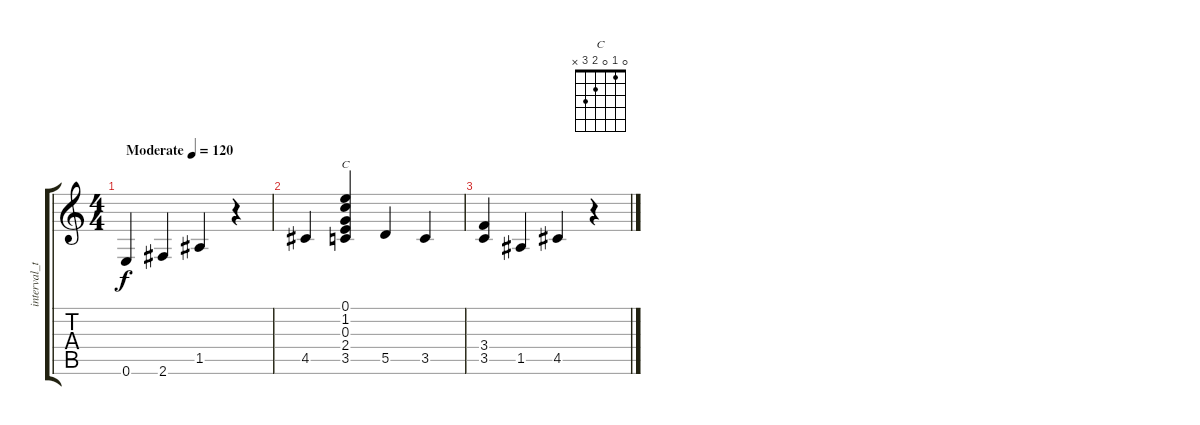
\track ("interval_test" "interval_t") {instrument electricguitarjazz}
\staff {score tabs}
\tuning (E4 B3 G3 D3 A2 E2) {hide}
\chord ("C" 0 1 0 2 3 x)
\ts (4 4)
\tempo (120 "Moderate")
\clef g2
\ks c
0.6.4{dy f instrument electricguitarjazz} 2.6.4 1.5.4 r.4 |
4.5.4 (0.1 1.2 0.3 2.4 3.5).4{ch "C"} 5.5.4 3.5.4 |
(3.4 3.5).4 1.5.4 4.5.4 r.4
